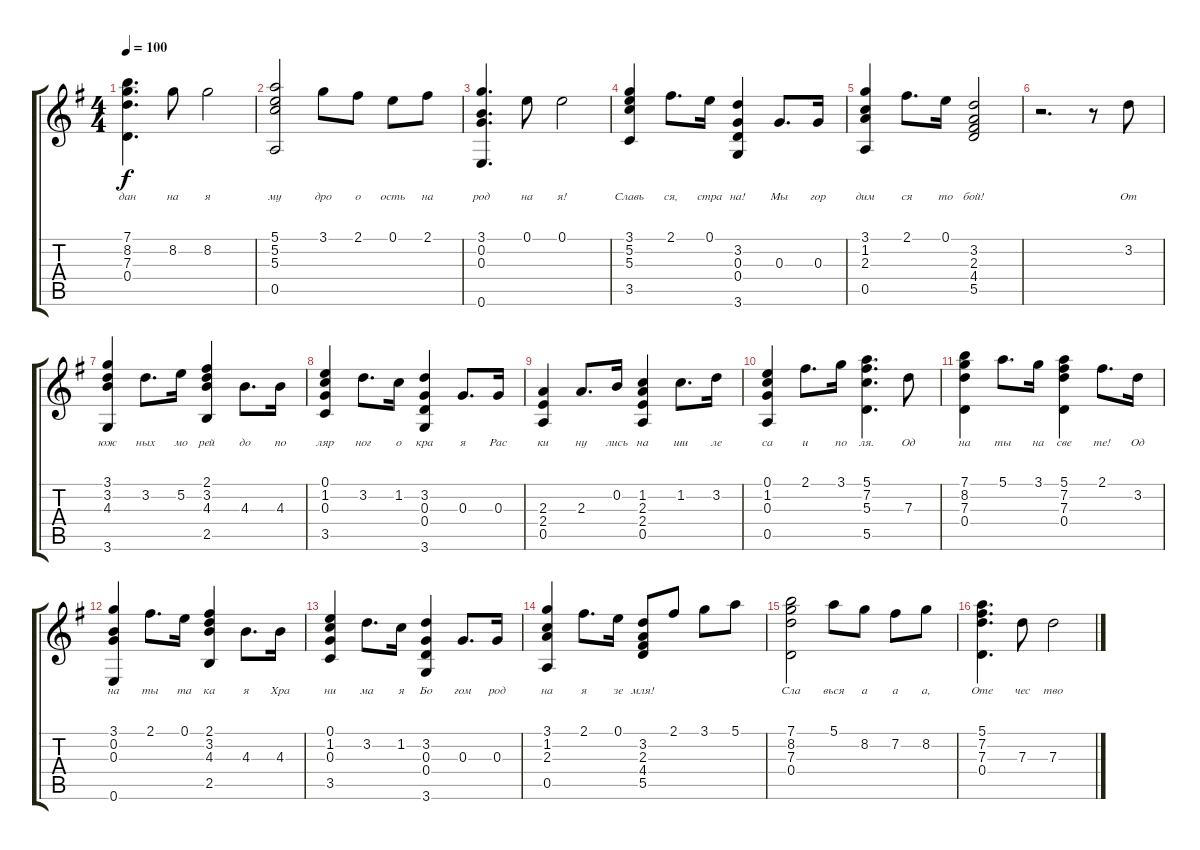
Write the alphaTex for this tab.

\track "" {instrument acousticguitarnylon}
\staff {score tabs}
\tuning (E4 B3 G3 D3 A2 E2) {hide}
\ts (4 4)
\tempo 100
\clef g2
\ks g
(7.1 8.2 7.3 0.4).4{d lyrics (0 "дан") lyrics (1 "") lyrics (2 "") lyrics (3 "") lyrics (4 "") dy f} 8.2.8{lyrics (0 "на") lyrics (1 "") lyrics (2 "") lyrics (3 "") lyrics (4 "")} 8.2.2{lyrics (0 "я") lyrics (1 "") lyrics (2 "") lyrics (3 "") lyrics (4 "")} |
(5.1 5.2 5.3 0.5).2{lyrics (0 "му") lyrics (1 "") lyrics (2 "") lyrics (3 "") lyrics (4 "")} 3.1.8{lyrics (0 "дро") lyrics (1 "") lyrics (2 "") lyrics (3 "") lyrics (4 "")} 2.1.8{lyrics (0 "о") lyrics (1 "") lyrics (2 "") lyrics (3 "") lyrics (4 "")} 0.1.8{lyrics (0 "ость") lyrics (1 "") lyrics (2 "") lyrics (3 "") lyrics (4 "")} 2.1.8{lyrics (0 "на") lyrics (1 "") lyrics (2 "") lyrics (3 "") lyrics (4 "")} |
(3.1 0.2 0.3 0.6).4{d lyrics (0 "род") lyrics (1 "") lyrics (2 "") lyrics (3 "") lyrics (4 "")} 0.1.8{lyrics (0 "на") lyrics (1 "") lyrics (2 "") lyrics (3 "") lyrics (4 "")} 0.1.2{lyrics (0 "я!") lyrics (1 "") lyrics (2 "") lyrics (3 "") lyrics (4 "")} |
(3.1 5.2 5.3 3.5).4{lyrics (0 "Славь") lyrics (1 "") lyrics (2 "") lyrics (3 "") lyrics (4 "")} 2.1.8{d lyrics (0 "ся,") lyrics (1 "") lyrics (2 "") lyrics (3 "") lyrics (4 "")} 0.1.16{lyrics (0 "стра") lyrics (1 "") lyrics (2 "") lyrics (3 "") lyrics (4 "")} (3.2 0.3 0.4 3.6).4{lyrics (0 "на!") lyrics (1 "") lyrics (2 "") lyrics (3 "") lyrics (4 "")} 0.3.8{d lyrics (0 "Мы") lyrics (1 "") lyrics (2 "") lyrics (3 "") lyrics (4 "")} 0.3.16{lyrics (0 "гор") lyrics (1 "") lyrics (2 "") lyrics (3 "") lyrics (4 "")} |
(3.1 1.2 2.3 0.5).4{lyrics (0 "дим") lyrics (1 "") lyrics (2 "") lyrics (3 "") lyrics (4 "")} 2.1.8{d lyrics (0 "ся") lyrics (1 "") lyrics (2 "") lyrics (3 "") lyrics (4 "")} 0.1.16{lyrics (0 "то") lyrics (1 "") lyrics (2 "") lyrics (3 "") lyrics (4 "")} (3.2 2.3 4.4 5.5).2{lyrics (0 "бой!") lyrics (1 "") lyrics (2 "") lyrics (3 "") lyrics (4 "")} |
r.2{d} r.8 3.2.8{lyrics (0 "От") lyrics (1 "") lyrics (2 "") lyrics (3 "") lyrics (4 "")} |
(3.1 3.2 4.3 3.6).4{lyrics (0 "юж") lyrics (1 "") lyrics (2 "") lyrics (3 "") lyrics (4 "")} 3.2.8{d lyrics (0 "ных") lyrics (1 "") lyrics (2 "") lyrics (3 "") lyrics (4 "")} 5.2.16{lyrics (0 "мо") lyrics (1 "") lyrics (2 "") lyrics (3 "") lyrics (4 "")} (2.1 3.2 4.3 2.5).4{lyrics (0 "рей") lyrics (1 "") lyrics (2 "") lyrics (3 "") lyrics (4 "")} 4.3.8{d lyrics (0 "до") lyrics (1 "") lyrics (2 "") lyrics (3 "") lyrics (4 "")} 4.3.16{lyrics (0 "по") lyrics (1 "") lyrics (2 "") lyrics (3 "") lyrics (4 "")} |
(0.1 1.2 0.3 3.5).4{lyrics (0 "ляр") lyrics (1 "") lyrics (2 "") lyrics (3 "") lyrics (4 "")} 3.2.8{d lyrics (0 "ног") lyrics (1 "") lyrics (2 "") lyrics (3 "") lyrics (4 "")} 1.2.16{lyrics (0 "о") lyrics (1 "") lyrics (2 "") lyrics (3 "") lyrics (4 "")} (3.2 0.3 0.4 3.6).4{lyrics (0 "кра") lyrics (1 "") lyrics (2 "") lyrics (3 "") lyrics (4 "")} 0.3.8{d lyrics (0 "я") lyrics (1 "") lyrics (2 "") lyrics (3 "") lyrics (4 "")} 0.3.16{lyrics (0 "Рас") lyrics (1 "") lyrics (2 "") lyrics (3 "") lyrics (4 "")} |
(2.3 2.4 0.5).4{lyrics (0 "ки") lyrics (1 "") lyrics (2 "") lyrics (3 "") lyrics (4 "")} 2.3.8{d lyrics (0 "ну") lyrics (1 "") lyrics (2 "") lyrics (3 "") lyrics (4 "")} 0.2.16{lyrics (0 "лись") lyrics (1 "") lyrics (2 "") lyrics (3 "") lyrics (4 "")} (1.2 2.3 2.4 0.5).4{lyrics (0 "на") lyrics (1 "") lyrics (2 "") lyrics (3 "") lyrics (4 "")} 1.2.8{d lyrics (0 "ши") lyrics (1 "") lyrics (2 "") lyrics (3 "") lyrics (4 "")} 3.2.16{lyrics (0 "ле") lyrics (1 "") lyrics (2 "") lyrics (3 "") lyrics (4 "")} |
(0.1 1.2 0.3 0.5).4{lyrics (0 "са") lyrics (1 "") lyrics (2 "") lyrics (3 "") lyrics (4 "")} 2.1.8{d lyrics (0 "и") lyrics (1 "") lyrics (2 "") lyrics (3 "") lyrics (4 "")} 3.1.16{lyrics (0 "по") lyrics (1 "") lyrics (2 "") lyrics (3 "") lyrics (4 "")} (5.1 7.2 5.3 5.5).4{d lyrics (0 "ля.") lyrics (1 "") lyrics (2 "") lyrics (3 "") lyrics (4 "")} 7.3.8{lyrics (0 "Од") lyrics (1 "") lyrics (2 "") lyrics (3 "") lyrics (4 "")} |
(7.1 8.2 7.3 0.4).4{lyrics (0 "на") lyrics (1 "") lyrics (2 "") lyrics (3 "") lyrics (4 "")} 5.1.8{d lyrics (0 "ты") lyrics (1 "") lyrics (2 "") lyrics (3 "") lyrics (4 "")} 3.1.16{lyrics (0 "на") lyrics (1 "") lyrics (2 "") lyrics (3 "") lyrics (4 "")} (5.1 7.2 7.3 0.4).4{lyrics (0 "све") lyrics (1 "") lyrics (2 "") lyrics (3 "") lyrics (4 "")} 2.1.8{d lyrics (0 "те!") lyrics (1 "") lyrics (2 "") lyrics (3 "") lyrics (4 "")} 3.2.16{lyrics (0 "Од") lyrics (1 "") lyrics (2 "") lyrics (3 "") lyrics (4 "")} |
(3.1 0.2 0.3 0.6).4{lyrics (0 "на") lyrics (1 "") lyrics (2 "") lyrics (3 "") lyrics (4 "")} 2.1.8{d lyrics (0 "ты") lyrics (1 "") lyrics (2 "") lyrics (3 "") lyrics (4 "")} 0.1.16{lyrics (0 "та") lyrics (1 "") lyrics (2 "") lyrics (3 "") lyrics (4 "")} (2.1 3.2 4.3 2.5).4{lyrics (0 "ка") lyrics (1 "") lyrics (2 "") lyrics (3 "") lyrics (4 "")} 4.3.8{d lyrics (0 "я") lyrics (1 "") lyrics (2 "") lyrics (3 "") lyrics (4 "")} 4.3.16{lyrics (0 "Хра") lyrics (1 "") lyrics (2 "") lyrics (3 "") lyrics (4 "")} |
(0.1 1.2 0.3 3.5).4{lyrics (0 "ни") lyrics (1 "") lyrics (2 "") lyrics (3 "") lyrics (4 "")} 3.2.8{d lyrics (0 "ма") lyrics (1 "") lyrics (2 "") lyrics (3 "") lyrics (4 "")} 1.2.16{lyrics (0 "я") lyrics (1 "") lyrics (2 "") lyrics (3 "") lyrics (4 "")} (3.2 0.3 0.4 3.6).4{lyrics (0 "Бо") lyrics (1 "") lyrics (2 "") lyrics (3 "") lyrics (4 "")} 0.3.8{d lyrics (0 "гом") lyrics (1 "") lyrics (2 "") lyrics (3 "") lyrics (4 "")} 0.3.16{lyrics (0 "род") lyrics (1 "") lyrics (2 "") lyrics (3 "") lyrics (4 "")} |
(3.1 1.2 2.3 0.5).4{lyrics (0 "на") lyrics (1 "") lyrics (2 "") lyrics (3 "") lyrics (4 "")} 2.1.8{d lyrics (0 "я") lyrics (1 "") lyrics (2 "") lyrics (3 "") lyrics (4 "")} 0.1.16{lyrics (0 "зе") lyrics (1 "") lyrics (2 "") lyrics (3 "") lyrics (4 "")} (3.2 2.3 4.4 5.5).8{lyrics (0 "мля!") lyrics (1 "") lyrics (2 "") lyrics (3 "") lyrics (4 "")} 2.1.8{lyrics (0 "") lyrics (1 "") lyrics (2 "") lyrics (3 "") lyrics (4 "")} 3.1.8{lyrics (0 "") lyrics (1 "") lyrics (2 "") lyrics (3 "") lyrics (4 "")} 5.1.8{lyrics (0 "") lyrics (1 "") lyrics (2 "") lyrics (3 "") lyrics (4 "")} |
(7.1 8.2 7.3 0.4).2{lyrics (0 "Сла") lyrics (1 "") lyrics (2 "") lyrics (3 "") lyrics (4 "")} 5.1.8{lyrics (0 "вься") lyrics (1 "") lyrics (2 "") lyrics (3 "") lyrics (4 "")} 8.2.8{lyrics (0 "а") lyrics (1 "") lyrics (2 "") lyrics (3 "") lyrics (4 "")} 7.2.8{lyrics (0 "а") lyrics (1 "") lyrics (2 "") lyrics (3 "") lyrics (4 "")} 8.2.8{lyrics (0 "а,") lyrics (1 "") lyrics (2 "") lyrics (3 "") lyrics (4 "")} |
(5.1 7.2 7.3 0.4).4{d lyrics (0 "Оте") lyrics (1 "") lyrics (2 "") lyrics (3 "") lyrics (4 "")} 7.3.8{lyrics (0 "чес") lyrics (1 "") lyrics (2 "") lyrics (3 "") lyrics (4 "")} 7.3.2{lyrics (0 "тво") lyrics (1 "") lyrics (2 "") lyrics (3 "") lyrics (4 "")}
